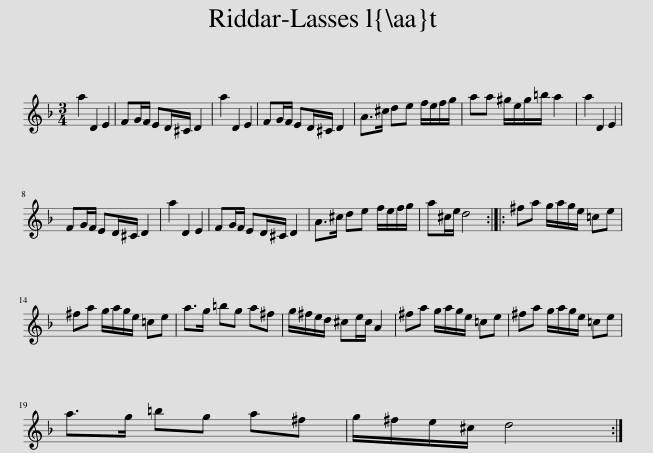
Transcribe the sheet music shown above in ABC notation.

X:1
L:1/8
M:3/4
I:linebreak $
K:Dmin
V:1 treble
V:1
 a2 D2 E2 | FG/F/ ED/^C/ D2 | a2 D2 E2 | FG/F/ ED/^C/ D2 | A>^c de f/e/f/g/ | %5
 aa ^g/e/g/=b/ a2 | a2 D2 E2 |$ FG/F/ ED/^C/ D2 | a2 D2 E2 | FG/F/ ED/^C/ D2 | %10
 A>^c de f/e/f/g/ | a^c/e/ d4 :: ^fa g/a/g/e/ =ce |$ ^fa g/a/g/e/ =ce | a>g =bg a^f | %15
 g/^f/e/d/ ^ce/c/ A2 | ^fa g/a/g/e/ =ce | ^fa g/a/g/e/ =ce |$ a>g =bg a^f | g/^f/e/^c/ d4 :| %20
